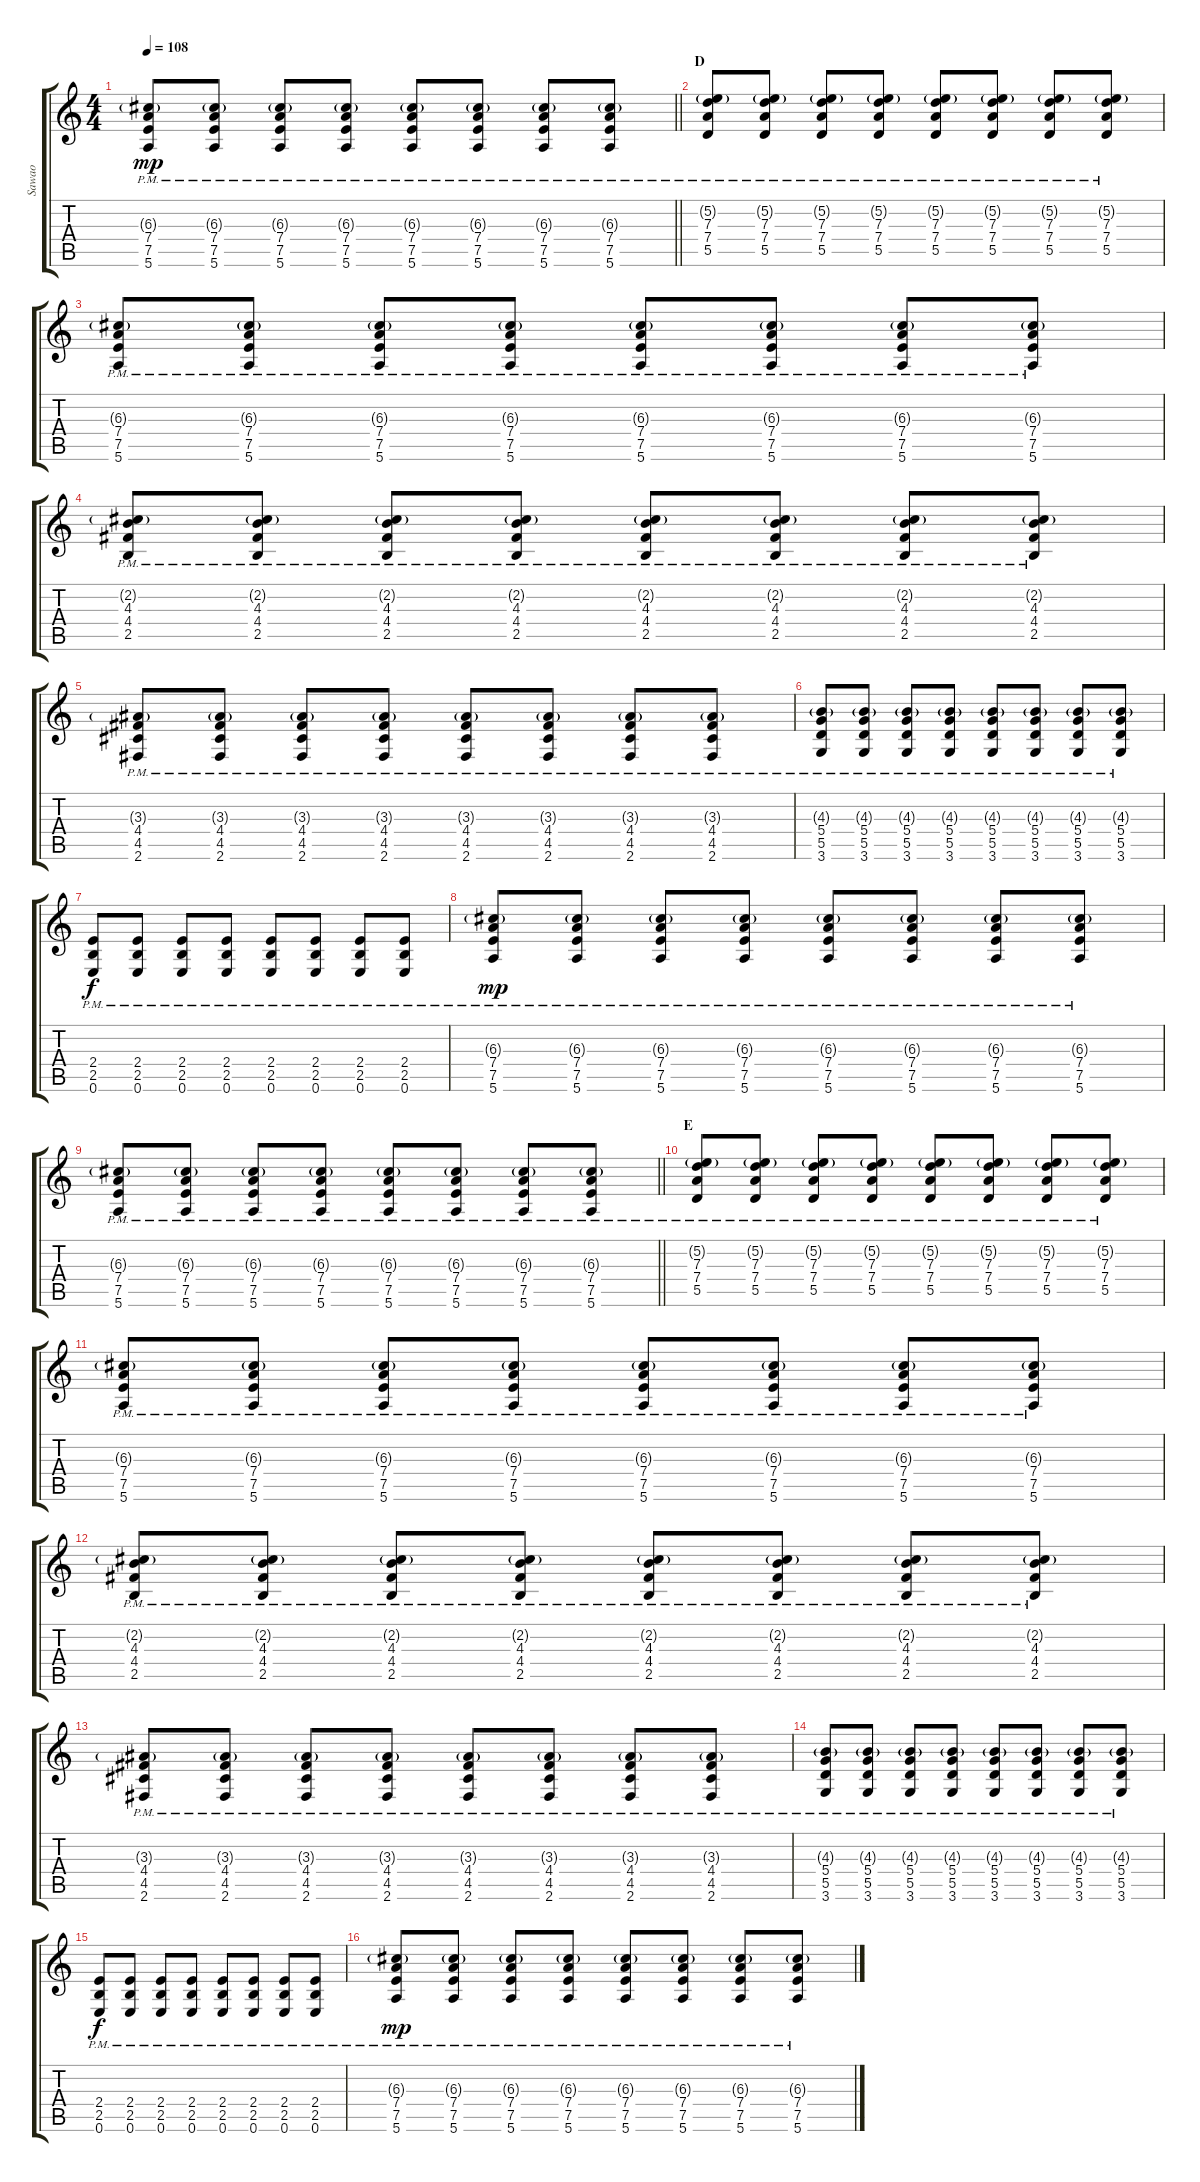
\track ("Sawao" "Sawao") {instrument electricguitarjazz}
\staff {score tabs}
\tuning (E4 B3 G3 D3 A2 E2) {hide}
\ts (4 4)
\tempo 108
\clef g2
\barLineRight lightlight
\ks c
(6.3{g pm} 7.4{pm} 7.5{pm} 5.6{pm}).8{dy mp} (6.3{g pm} 7.4{pm} 7.5{pm} 5.6{pm}).8 (6.3{g pm} 7.4{pm} 7.5{pm} 5.6{pm}).8 (6.3{g pm} 7.4{pm} 7.5{pm} 5.6{pm}).8 (6.3{g pm} 7.4{pm} 7.5{pm} 5.6{pm}).8 (6.3{g pm} 7.4{pm} 7.5{pm} 5.6{pm}).8 (6.3{g pm} 7.4{pm} 7.5{pm} 5.6{pm}).8 (6.3{g pm} 7.4{pm} 7.5{pm} 5.6{pm}).8 |
\section ("" "D")
(5.2{g pm} 7.3{pm} 7.4{pm} 5.5{pm}).8 (5.2{g pm} 7.3{pm} 7.4{pm} 5.5{pm}).8 (5.2{g pm} 7.3{pm} 7.4{pm} 5.5{pm}).8 (5.2{g pm} 7.3{pm} 7.4{pm} 5.5{pm}).8 (5.2{g pm} 7.3{pm} 7.4{pm} 5.5{pm}).8 (5.2{g pm} 7.3{pm} 7.4{pm} 5.5{pm}).8 (5.2{g pm} 7.3{pm} 7.4{pm} 5.5{pm}).8 (5.2{g pm} 7.3{pm} 7.4{pm} 5.5{pm}).8 |
(6.3{g pm} 7.4{pm} 7.5{pm} 5.6{pm}).8 (6.3{g pm} 7.4{pm} 7.5{pm} 5.6{pm}).8 (6.3{g pm} 7.4{pm} 7.5{pm} 5.6{pm}).8 (6.3{g pm} 7.4{pm} 7.5{pm} 5.6{pm}).8 (6.3{g pm} 7.4{pm} 7.5{pm} 5.6{pm}).8 (6.3{g pm} 7.4{pm} 7.5{pm} 5.6{pm}).8 (6.3{g pm} 7.4{pm} 7.5{pm} 5.6{pm}).8 (6.3{g pm} 7.4{pm} 7.5{pm} 5.6{pm}).8 |
(2.2{g pm} 4.3{pm} 4.4{pm} 2.5{pm}).8 (2.2{g pm} 4.3{pm} 4.4{pm} 2.5{pm}).8 (2.2{g pm} 4.3{pm} 4.4{pm} 2.5{pm}).8 (2.2{g pm} 4.3{pm} 4.4{pm} 2.5{pm}).8 (2.2{g pm} 4.3{pm} 4.4{pm} 2.5{pm}).8 (2.2{g pm} 4.3{pm} 4.4{pm} 2.5{pm}).8 (2.2{g pm} 4.3{pm} 4.4{pm} 2.5{pm}).8 (2.2{g pm} 4.3{pm} 4.4{pm} 2.5{pm}).8 |
(3.3{g pm} 4.4{pm} 4.5{pm} 2.6{pm}).8 (3.3{g pm} 4.4{pm} 4.5{pm} 2.6{pm}).8 (3.3{g pm} 4.4{pm} 4.5{pm} 2.6{pm}).8 (3.3{g pm} 4.4{pm} 4.5{pm} 2.6{pm}).8 (3.3{g pm} 4.4{pm} 4.5{pm} 2.6{pm}).8 (3.3{g pm} 4.4{pm} 4.5{pm} 2.6{pm}).8 (3.3{g pm} 4.4{pm} 4.5{pm} 2.6{pm}).8 (3.3{g pm} 4.4{pm} 4.5{pm} 2.6{pm}).8 |
(4.3{g pm} 5.4{pm} 5.5{pm} 3.6{pm}).8 (4.3{g pm} 5.4{pm} 5.5{pm} 3.6{pm}).8 (4.3{g pm} 5.4{pm} 5.5{pm} 3.6{pm}).8 (4.3{g pm} 5.4{pm} 5.5{pm} 3.6{pm}).8 (4.3{g pm} 5.4{pm} 5.5{pm} 3.6{pm}).8 (4.3{g pm} 5.4{pm} 5.5{pm} 3.6{pm}).8 (4.3{g pm} 5.4{pm} 5.5{pm} 3.6{pm}).8 (4.3{g pm} 5.4{pm} 5.5{pm} 3.6{pm}).8 |
(2.4{pm} 2.5{pm} 0.6{pm}).8{dy f} (2.4{pm} 2.5{pm} 0.6{pm}).8 (2.4{pm} 2.5{pm} 0.6{pm}).8 (2.4{pm} 2.5{pm} 0.6{pm}).8 (2.4{pm} 2.5{pm} 0.6{pm}).8 (2.4{pm} 2.5{pm} 0.6{pm}).8 (2.4{pm} 2.5{pm} 0.6{pm}).8 (2.4{pm} 2.5{pm} 0.6{pm}).8 |
(6.3{g pm} 7.4{pm} 7.5{pm} 5.6{pm}).8{dy mp} (6.3{g pm} 7.4{pm} 7.5{pm} 5.6{pm}).8 (6.3{g pm} 7.4{pm} 7.5{pm} 5.6{pm}).8 (6.3{g pm} 7.4{pm} 7.5{pm} 5.6{pm}).8 (6.3{g pm} 7.4{pm} 7.5{pm} 5.6{pm}).8 (6.3{g pm} 7.4{pm} 7.5{pm} 5.6{pm}).8 (6.3{g pm} 7.4{pm} 7.5{pm} 5.6{pm}).8 (6.3{g pm} 7.4{pm} 7.5{pm} 5.6{pm}).8 |
\barLineRight lightlight
(6.3{g pm} 7.4{pm} 7.5{pm} 5.6{pm}).8 (6.3{g pm} 7.4{pm} 7.5{pm} 5.6{pm}).8 (6.3{g pm} 7.4{pm} 7.5{pm} 5.6{pm}).8 (6.3{g pm} 7.4{pm} 7.5{pm} 5.6{pm}).8 (6.3{g pm} 7.4{pm} 7.5{pm} 5.6{pm}).8 (6.3{g pm} 7.4{pm} 7.5{pm} 5.6{pm}).8 (6.3{g pm} 7.4{pm} 7.5{pm} 5.6{pm}).8 (6.3{g pm} 7.4{pm} 7.5{pm} 5.6{pm}).8 |
\section ("" "E")
(5.2{g pm} 7.3{pm} 7.4{pm} 5.5{pm}).8 (5.2{g pm} 7.3{pm} 7.4{pm} 5.5{pm}).8 (5.2{g pm} 7.3{pm} 7.4{pm} 5.5{pm}).8 (5.2{g pm} 7.3{pm} 7.4{pm} 5.5{pm}).8 (5.2{g pm} 7.3{pm} 7.4{pm} 5.5{pm}).8 (5.2{g pm} 7.3{pm} 7.4{pm} 5.5{pm}).8 (5.2{g pm} 7.3{pm} 7.4{pm} 5.5{pm}).8 (5.2{g pm} 7.3{pm} 7.4{pm} 5.5{pm}).8 |
(6.3{g pm} 7.4{pm} 7.5{pm} 5.6{pm}).8 (6.3{g pm} 7.4{pm} 7.5{pm} 5.6{pm}).8 (6.3{g pm} 7.4{pm} 7.5{pm} 5.6{pm}).8 (6.3{g pm} 7.4{pm} 7.5{pm} 5.6{pm}).8 (6.3{g pm} 7.4{pm} 7.5{pm} 5.6{pm}).8 (6.3{g pm} 7.4{pm} 7.5{pm} 5.6{pm}).8 (6.3{g pm} 7.4{pm} 7.5{pm} 5.6{pm}).8 (6.3{g pm} 7.4{pm} 7.5{pm} 5.6{pm}).8 |
(2.2{g pm} 4.3{pm} 4.4{pm} 2.5{pm}).8 (2.2{g pm} 4.3{pm} 4.4{pm} 2.5{pm}).8 (2.2{g pm} 4.3{pm} 4.4{pm} 2.5{pm}).8 (2.2{g pm} 4.3{pm} 4.4{pm} 2.5{pm}).8 (2.2{g pm} 4.3{pm} 4.4{pm} 2.5{pm}).8 (2.2{g pm} 4.3{pm} 4.4{pm} 2.5{pm}).8 (2.2{g pm} 4.3{pm} 4.4{pm} 2.5{pm}).8 (2.2{g pm} 4.3{pm} 4.4{pm} 2.5{pm}).8 |
(3.3{g pm} 4.4{pm} 4.5{pm} 2.6{pm}).8 (3.3{g pm} 4.4{pm} 4.5{pm} 2.6{pm}).8 (3.3{g pm} 4.4{pm} 4.5{pm} 2.6{pm}).8 (3.3{g pm} 4.4{pm} 4.5{pm} 2.6{pm}).8 (3.3{g pm} 4.4{pm} 4.5{pm} 2.6{pm}).8 (3.3{g pm} 4.4{pm} 4.5{pm} 2.6{pm}).8 (3.3{g pm} 4.4{pm} 4.5{pm} 2.6{pm}).8 (3.3{g pm} 4.4{pm} 4.5{pm} 2.6{pm}).8 |
(4.3{g pm} 5.4{pm} 5.5{pm} 3.6{pm}).8 (4.3{g pm} 5.4{pm} 5.5{pm} 3.6{pm}).8 (4.3{g pm} 5.4{pm} 5.5{pm} 3.6{pm}).8 (4.3{g pm} 5.4{pm} 5.5{pm} 3.6{pm}).8 (4.3{g pm} 5.4{pm} 5.5{pm} 3.6{pm}).8 (4.3{g pm} 5.4{pm} 5.5{pm} 3.6{pm}).8 (4.3{g pm} 5.4{pm} 5.5{pm} 3.6{pm}).8 (4.3{g pm} 5.4{pm} 5.5{pm} 3.6{pm}).8 |
(2.4{pm} 2.5{pm} 0.6{pm}).8{dy f} (2.4{pm} 2.5{pm} 0.6{pm}).8 (2.4{pm} 2.5{pm} 0.6{pm}).8 (2.4{pm} 2.5{pm} 0.6{pm}).8 (2.4{pm} 2.5{pm} 0.6{pm}).8 (2.4{pm} 2.5{pm} 0.6{pm}).8 (2.4{pm} 2.5{pm} 0.6{pm}).8 (2.4{pm} 2.5{pm} 0.6{pm}).8 |
(6.3{g pm} 7.4{pm} 7.5{pm} 5.6{pm}).8{dy mp} (6.3{g pm} 7.4{pm} 7.5{pm} 5.6{pm}).8 (6.3{g pm} 7.4{pm} 7.5{pm} 5.6{pm}).8 (6.3{g pm} 7.4{pm} 7.5{pm} 5.6{pm}).8 (6.3{g pm} 7.4{pm} 7.5{pm} 5.6{pm}).8 (6.3{g pm} 7.4{pm} 7.5{pm} 5.6{pm}).8 (6.3{g pm} 7.4{pm} 7.5{pm} 5.6{pm}).8 (6.3{g pm} 7.4{pm} 7.5{pm} 5.6{pm}).8
